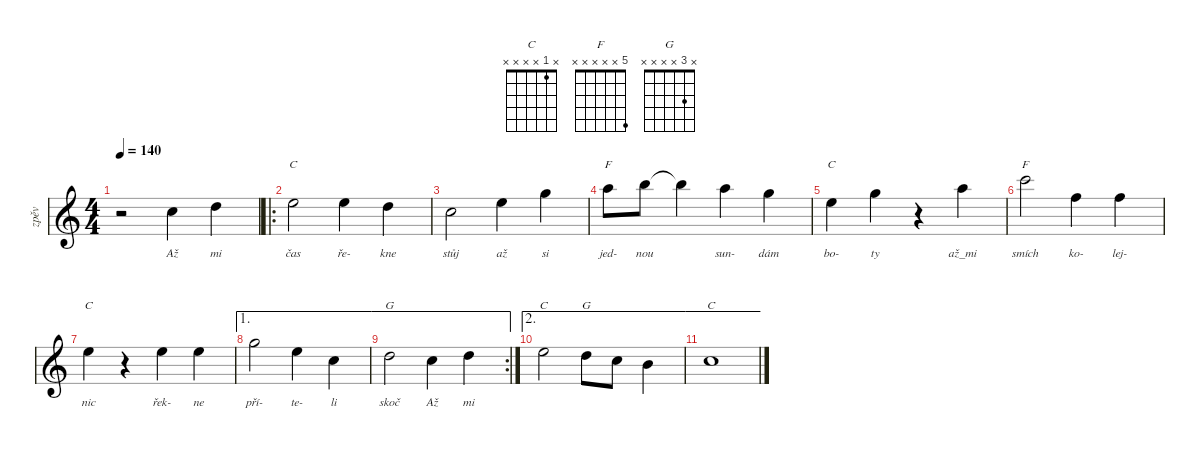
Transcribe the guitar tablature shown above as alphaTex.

\defaultSystemsLayout 4
\hideDynamics
\bracketExtendMode nobrackets
\track ("Steel Guitar" "zpěv") {instrument acousticguitarsteel}
\staff {score}
\tuning (E4 B3 G3 D3 A2 E2)
\chord ("C" 0 x x x x x) {showfingering false}
\chord ("F" 5 x x x x x) {showfingering false}
\chord ("G" x 3 x x x x) {showfingering false}
\chord ("C" x 1 x x x x) {showfingering false}
\ts (4 4)
\tempo 140
\clef g2
\ks c
r.2{dy mf instrument acousticguitarsteel beam Down} 1.2.4{lyrics (0 "Až") lyrics (1 "") lyrics (2 "") lyrics (3 "") lyrics (4 "") beam Down} 3.2.4{lyrics (0 "mi") lyrics (1 "") lyrics (2 "") lyrics (3 "") lyrics (4 "") beam Down} |
\ro
0.1.2{ch "C" lyrics (0 "čas") lyrics (1 "") lyrics (2 "") lyrics (3 "") lyrics (4 "") beam Down} 0.1.4{lyrics (0 "ře-") lyrics (1 "") lyrics (2 "") lyrics (3 "") lyrics (4 "") beam Down} 3.2.4{lyrics (0 "kne") lyrics (1 "") lyrics (2 "") lyrics (3 "") lyrics (4 "") beam Down} |
1.2.2{lyrics (0 "stůj") lyrics (1 "") lyrics (2 "") lyrics (3 "") lyrics (4 "") beam Down} 0.1.4{lyrics (0 "až") lyrics (1 "") lyrics (2 "") lyrics (3 "") lyrics (4 "") beam Down} 3.1.4{lyrics (0 "si") lyrics (1 "") lyrics (2 "") lyrics (3 "") lyrics (4 "") beam Down} |
5.1.8{ch "F" lyrics (0 "jed-") lyrics (1 "") lyrics (2 "") lyrics (3 "") lyrics (4 "") beam Down} 7.1.8{lyrics (0 "nou") lyrics (1 "") lyrics (2 "") lyrics (3 "") lyrics (4 "") beam Down} 7.1{t}.4{beam Down} 5.1.4{lyrics (0 "sun-") lyrics (1 "") lyrics (2 "") lyrics (3 "") lyrics (4 "") beam Down} 3.1.4{lyrics (0 "dám") lyrics (1 "") lyrics (2 "") lyrics (3 "") lyrics (4 "") beam Down} |
0.1.4{ch "C" lyrics (0 "bo-") lyrics (1 "") lyrics (2 "") lyrics (3 "") lyrics (4 "") beam Down} 3.1.4{lyrics (0 "ty") lyrics (1 "") lyrics (2 "") lyrics (3 "") lyrics (4 "") beam Down} r.4{beam Down} 5.1.4{lyrics (0 "až_mi") lyrics (1 "") lyrics (2 "") lyrics (3 "") lyrics (4 "") beam Down} |
8.1.2{ch "F" lyrics (0 "smích") lyrics (1 "") lyrics (2 "") lyrics (3 "") lyrics (4 "") beam Down} 1.1.4{lyrics (0 "ko-") lyrics (1 "") lyrics (2 "") lyrics (3 "") lyrics (4 "") beam Down} 1.1.4{lyrics (0 "lej-") lyrics (1 "") lyrics (2 "") lyrics (3 "") lyrics (4 "") beam Down} |
0.1.4{ch "C" lyrics (0 "nic") lyrics (1 "") lyrics (2 "") lyrics (3 "") lyrics (4 "") beam Down} r.4{beam Down} 0.1.4{lyrics (0 "řek-") lyrics (1 "") lyrics (2 "") lyrics (3 "") lyrics (4 "") beam Down} 0.1.4{lyrics (0 "ne") lyrics (1 "") lyrics (2 "") lyrics (3 "") lyrics (4 "") beam Down} |
\ae 1
3.1.2{lyrics (0 "pří-") lyrics (1 "") lyrics (2 "") lyrics (3 "") lyrics (4 "") beam Down} 0.1.4{lyrics (0 "te-") lyrics (1 "") lyrics (2 "") lyrics (3 "") lyrics (4 "") beam Down} 1.2.4{lyrics (0 "li") lyrics (1 "") lyrics (2 "") lyrics (3 "") lyrics (4 "") beam Down} |
\ae 1
\rc 2
3.2.2{ch "G" lyrics (0 "skoč") lyrics (1 "") lyrics (2 "") lyrics (3 "") lyrics (4 "") beam Down} 1.2.4{lyrics (0 "Až") lyrics (1 "") lyrics (2 "") lyrics (3 "") lyrics (4 "") beam Down} 3.2.4{lyrics (0 "mi") lyrics (1 "") lyrics (2 "") lyrics (3 "") lyrics (4 "") beam Down} |
\ae 2
0.1.2{ch "C" beam Down} 3.2.8{ch "G" beam Down} 1.2.8{beam Down} 0.2.4{beam Down} |
\ae 2
1.2.1{ch "C" beam Down}
